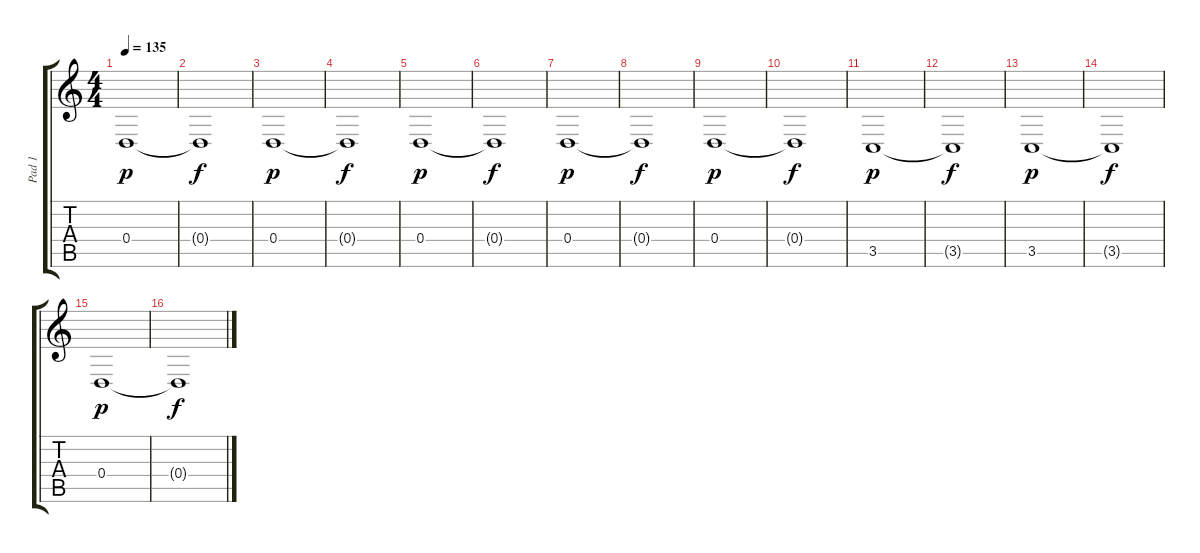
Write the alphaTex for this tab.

\track ("Pad 1" "Pad 1") {instrument pad7halo}
\staff {score tabs}
\tuning (E4 B3 G3 D3 A2 E2) {hide}
\ts (4 4)
\tempo 135
\clef g2
\ks c
0.4.1{dy p volume 1} |
0.4{t}.1{dy f} |
0.4.1{dy p volume 1} |
0.4{t}.1{dy f} |
0.4.1{dy p volume 1} |
0.4{t}.1{dy f} |
0.4.1{dy p volume 1} |
0.4{t}.1{dy f} |
0.4.1{dy p volume 1} |
0.4{t}.1{dy f} |
3.5.1{dy p volume 1} |
3.5{t}.1{dy f} |
3.5.1{dy p volume 1} |
3.5{t}.1{dy f} |
0.4.1{dy p volume 1} |
0.4{t}.1{dy f}
